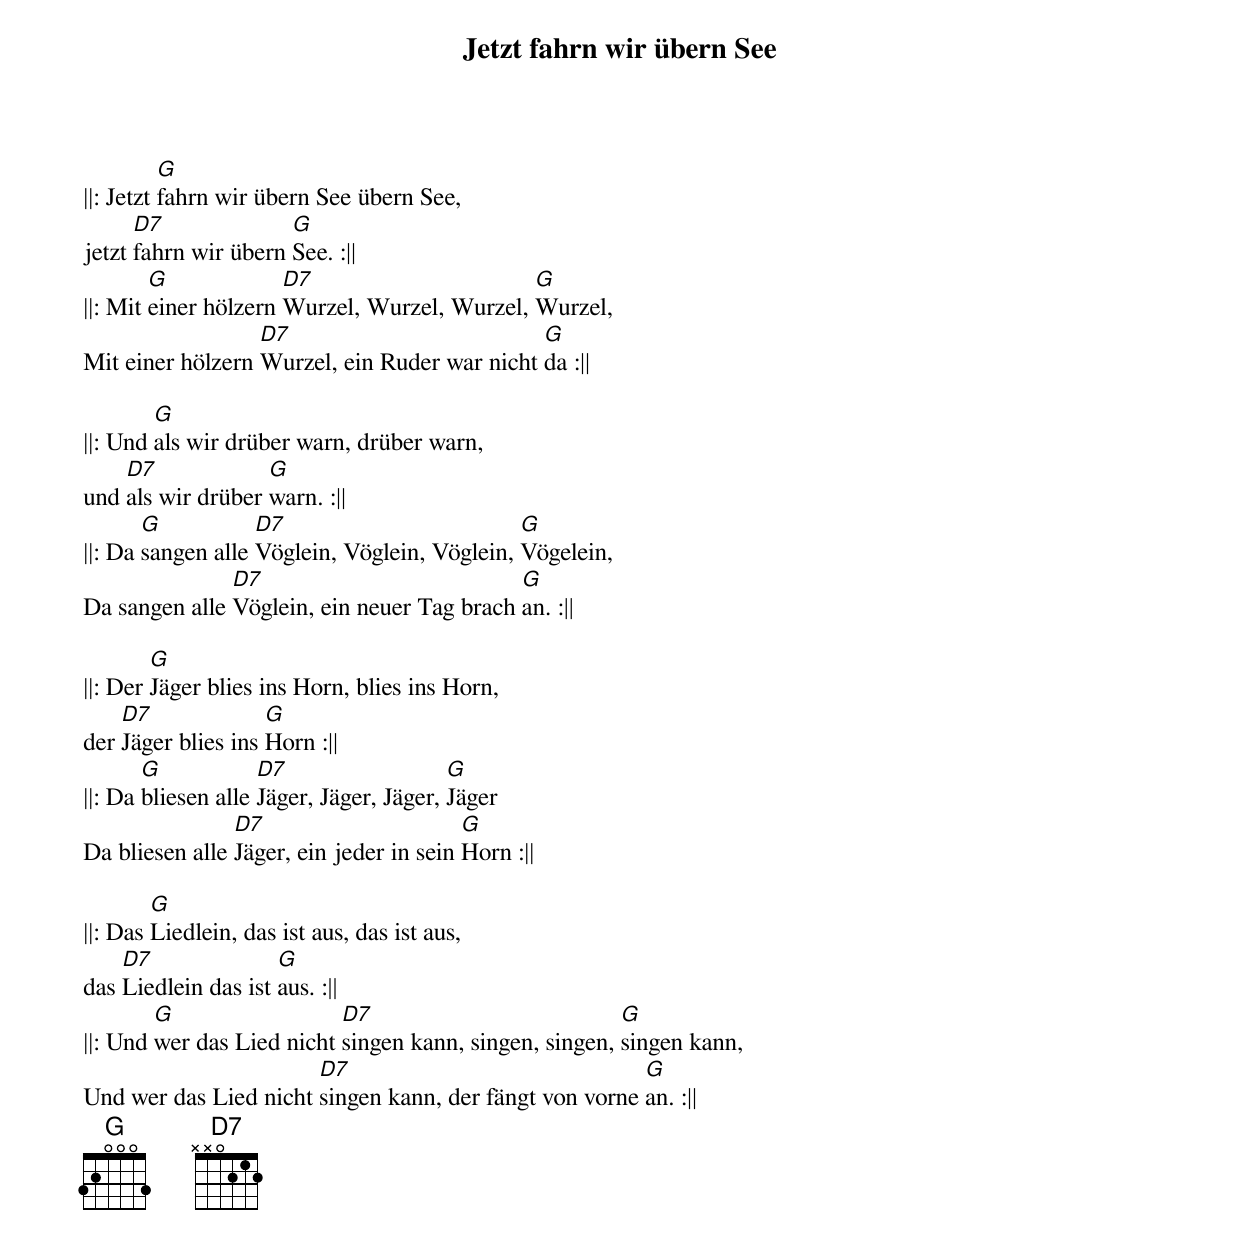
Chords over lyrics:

Jetzt fahrn wir übern See

          G
||: Jetzt fahrn wir übern See übern See,
      D7              G
jetzt fahrn wir übern See. :||
        G             D7                      G
||: Mit einer hölzern Wurzel, Wurzel, Wurzel, Wurzel,
                  D7                          G
Mit einer hölzern Wurzel, ein Ruder war nicht da :||

        G
||: Und als wir drüber warn, drüber warn,
    D7             G
und als wir drüber warn. :||
       G           D7                         G
||: Da sangen alle Vöglein, Vöglein, Vöglein, Vögelein,
               D7                           G
Da sangen alle Vöglein, ein neuer Tag brach an. :||

        G
||: Der Jäger blies ins Horn, blies ins Horn,
    D7              G
der Jäger blies ins Horn :||
       G            D7                   G
||: Da bliesen alle Jäger, Jäger, Jäger, Jäger
                D7                       G
Da bliesen alle Jäger, ein jeder in sein Horn :||

        G
||: Das Liedlein, das ist aus, das ist aus,
    D7               G
das Liedlein das ist aus. :||
        G                  D7                           G
||: Und wer das Lied nicht singen kann, singen, singen, singen kann,
                       D7                               G
Und wer das Lied nicht singen kann, der fängt von vorne an. :||
